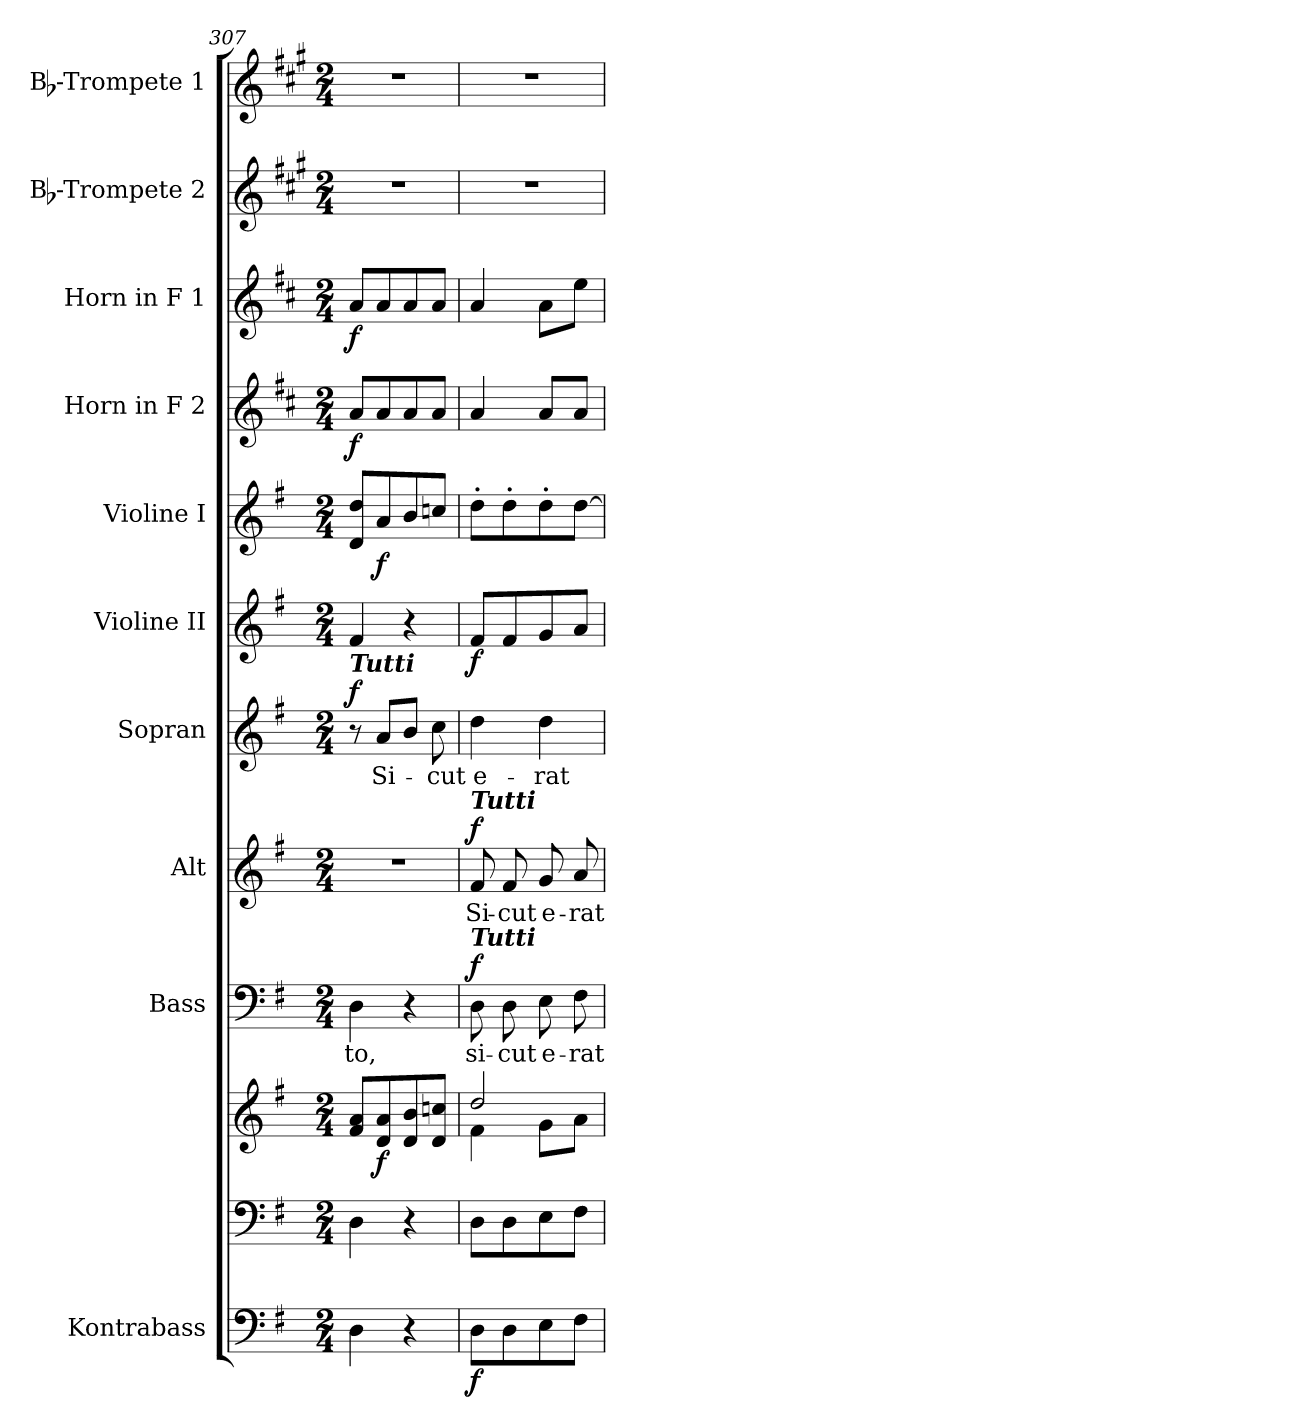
**kern	**dynam	**kern	**kern	**dynam	**kern	**text	**dynam	**kern	**text	**dynam	**kern	**text	**dynam	**kern	**dynam	**kern	**dynam	**kern	**dynam	**kern	**dynam	**kern	**kern
*part11	*part11	*part10	*part10	*part10	*part9	*part9	*part9	*part8	*part8	*part8	*part7	*part7	*part7	*part6	*part6	*part5	*part5	*part4	*part4	*part3	*part3	*part2	*part1
*staff12	*staff12	*staff11	*staff10	*staff10/11	*staff9	*staff9	*staff9	*staff8	*staff8	*staff8	*staff7	*staff7	*staff7	*staff6	*staff6	*staff5	*staff5	*staff4	*staff4	*staff3	*staff3	*staff2	*staff1
*I"Kontrabass	*	*	*	*	*I"Bass	*	*	*I"Alt	*	*	*I"Sopran	*	*	*I"Violine II	*	*I"Violine I	*	*I"Horn in F 2	*	*I"Horn in F 1	*	*I"Bb-Trompete 2	*I"Bb-Trompete 1
*I'Kb.	*	*	*	*	*I'B.	*	*	*I'A.	*	*	*I'S.	*	*	*I'Vl. II	*	*I'Vl. I	*	*	*	*	*	*I'Bb Trp. 2	*I'Bb Trp. 1
*clefF4	*	*clefF4	*clefG2	*	*clefF4	*	*	*clefG2	*	*	*clefG2	*	*	*clefG2	*	*clefG2	*	*clefG2	*	*clefG2	*	*clefG2	*clefG2
*ITrd7c12	*	*	*	*	*	*	*	*	*	*	*	*	*	*	*	*	*	*ITrd4c7	*	*ITrd4c7	*	*ITrd1c2	*ITrd1c2
*k[f#]	*	*k[f#]	*k[f#]	*	*k[f#]	*	*	*k[f#]	*	*	*k[f#]	*	*	*k[f#]	*	*k[f#]	*	*k[f#]	*	*k[f#]	*	*k[f#]	*k[f#]
*G:	*	*G:	*G:	*	*G:	*	*	*G:	*	*	*G:	*	*	*G:	*	*G:	*	*G:	*	*G:	*	*G:	*G:
*M2/4	*	*M2/4	*M2/4	*	*M2/4	*	*	*M2/4	*	*	*M2/4	*	*	*M2/4	*	*M2/4	*	*M2/4	*	*M2/4	*	*M2/4	*M2/4
=307	=307	=307	=307	=307	=307	=307	=307	=307	=307	=307	=307	=307	=307	=307	=307	=307	=307	=307	=307	=307	=307	=307	=307
!	!	!	!	!	!	!	!	!	!	!	!LO:TX:a:Bi:t=Tutti	!	!	!	!	!	!	!	!	!	!	!	!
!	!	!	!	!	!	!LO:LY:b	!	!	!	!	!	!	!LO:DY:a	!	!	!	!	!	!LO:DY:b	!	!LO:DY:b	!	!
4DD\	.	4D\	8f#/ 8a/L	.	4D\	-to,	.	2r	.	.	8r	.	f	4f#/	.	8d/ 8dd/L	.	8d/L	f	8d/L	f	2r	2r
!	!	!	!	!LO:DY:b	!	!	!	!	!	!	!	!LO:LY:b	!	!	!	!	!LO:DY:b	!	!	!	!	!	!
.	.	.	8d/ 8a/	f	.	.	.	.	.	.	8a/L	Si-	.	.	.	8a/	f	8d/	.	8d/	.	.	.
4r	.	4r	8d/ 8b/	.	4r	.	.	.	.	.	8b/J	.	.	4r	.	8b/	.	8d/	.	8d/	.	.	.
!	!	!	!	!	!	!	!	!	!	!	!	!LO:LY:b	!	!	!	!	!	!	!	!	!	!	!
.	.	.	8d/ 8ccn/J	.	.	.	.	.	.	.	8cc\	-cut	.	.	.	8ccn/J	.	8d/J	.	8d/J	.	.	.
=308	=308	=308	=308	=308	=308	=308	=308	=308	=308	=308	=308	=308	=308	=308	=308	=308	=308	=308	=308	=308	=308	=308	=308
*	*	*	*^	*	*	*	*	*	*	*	*	*	*	*	*	*	*	*	*	*	*	*	*
!	!	!	!	!	!	!	!	!	!LO:TX:a:Bi:t=Tutti	!	!	!	!	!	!	!	!	!	!	!	!	!	!	!
!	!	!	!	!	!	!LO:TX:a:Bi:t=Tutti	!	!	!	!	!	!	!	!	!	!	!	!	!	!	!	!	!	!
!	!LO:DY:b	!	!	!	!	!	!LO:LY:b	!LO:DY:a	!	!LO:LY:b	!LO:DY:a	!	!LO:LY:b	!	!	!LO:DY:b	!	!	!	!	!	!	!	!
8DD\L	f	8D\L	2dd/	4f#\	.	8D\	si-	f	8f#/	Si-	f	4dd\	e-	.	8f#/L	f	8dd'>\L	.	4d/	.	4d/	.	2r	2r
!	!	!	!	!	!	!	!LO:LY:b	!	!	!LO:LY:b	!	!	!	!	!	!	!	!	!	!	!	!	!	!
8DD\	.	8D\	.	.	.	8D\	-cut	.	8f#/	-cut	.	.	.	.	8f#/	.	8dd'>\	.	.	.	.	.	.	.
!	!	!	!	!	!	!	!LO:LY:b	!	!	!LO:LY:b	!	!	!LO:LY:b	!	!	!	!	!	!	!	!	!	!	!
8EE\	.	8E\	.	8g\L	.	8E\	e-	.	8g/	e-	.	4dd\	-rat	.	8g/	.	8dd'>\	.	8d/L	.	8d\L	.	.	.
!	!	!	!	!	!	!	!LO:LY:b	!	!	!LO:LY:b	!	!	!	!	!	!	!	!	!	!	!	!	!	!
8FF#\J	.	8F#\J	.	8a\J	.	8F#\	-rat	.	8a/	-rat	.	.	.	.	8a/J	.	[8dd\J	.	8d/J	.	8a\J	.	.	.
*	*	*	*v	*v	*	*	*	*	*	*	*	*	*	*	*	*	*	*	*	*	*	*	*	*
=	=	=	=	=	=	=	=	=	=	=	=	=	=	=	=	=	=	=	=	=	=	=	=
*-	*-	*-	*-	*-	*-	*-	*-	*-	*-	*-	*-	*-	*-	*-	*-	*-	*-	*-	*-	*-	*-	*-	*-
